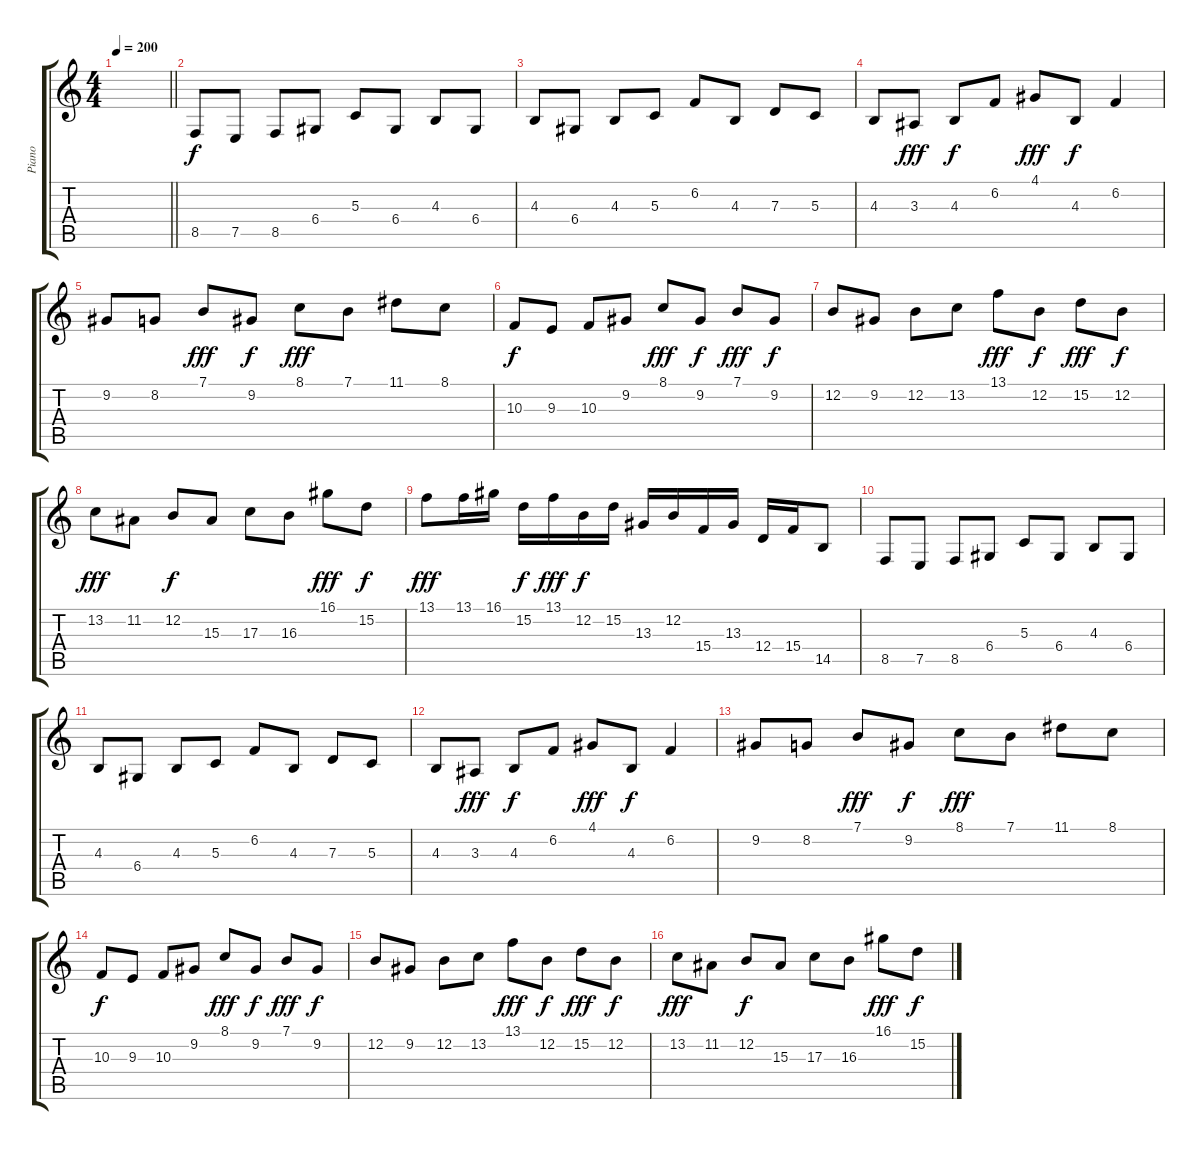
\track ("Piano" "Piano") {instrument brightacousticpiano}
\staff {score tabs}
\tuning (E4 B3 G3 D3 A2 E2) {hide}
\ts (4 4)
\tempo 200
\clef g2
\barLineRight lightlight
\ks c
|
8.5.8 7.5.8 8.5.8 6.4.8 5.3.8 6.4.8 4.3.8 6.4.8 |
4.3.8 6.4.8 4.3.8 5.3.8 6.2.8 4.3.8 7.3.8 5.3.8 |
4.3.8 3.3.8{dy fff} 4.3.8{dy f} 6.2.8 4.1.8{dy fff} 4.3.8{dy f} 6.2.4 |
9.2.8 8.2.8 7.1.8{dy fff} 9.2.8{dy f} 8.1.8{dy fff} 7.1.8 11.1.8 8.1.8 |
10.3.8{dy f} 9.3.8 10.3.8 9.2.8 8.1.8{dy fff} 9.2.8{dy f} 7.1.8{dy fff} 9.2.8{dy f} |
12.2.8 9.2.8 12.2.8 13.2.8 13.1.8{dy fff} 12.2.8{dy f} 15.2.8{dy fff} 12.2.8{dy f} |
13.2.8{dy fff} 11.2.8 12.2.8{dy f} 15.3.8 17.3.8 16.3.8 16.1.8{dy fff} 15.2.8{dy f} |
13.1.8{dy fff} 13.1.16 16.1.16 15.2.16{dy f} 13.1.16{dy fff} 12.2.16{dy f} 15.2.16 13.3.16 12.2.16 15.4.16 13.3.16 12.4.16 15.4.16 14.5.8 |
8.5.8 7.5.8 8.5.8 6.4.8 5.3.8 6.4.8 4.3.8 6.4.8 |
4.3.8 6.4.8 4.3.8 5.3.8 6.2.8 4.3.8 7.3.8 5.3.8 |
4.3.8 3.3.8{dy fff} 4.3.8{dy f} 6.2.8 4.1.8{dy fff} 4.3.8{dy f} 6.2.4 |
9.2.8 8.2.8 7.1.8{dy fff} 9.2.8{dy f} 8.1.8{dy fff} 7.1.8 11.1.8 8.1.8 |
10.3.8{dy f} 9.3.8 10.3.8 9.2.8 8.1.8{dy fff} 9.2.8{dy f} 7.1.8{dy fff} 9.2.8{dy f} |
12.2.8 9.2.8 12.2.8 13.2.8 13.1.8{dy fff} 12.2.8{dy f} 15.2.8{dy fff} 12.2.8{dy f} |
13.2.8{dy fff} 11.2.8 12.2.8{dy f} 15.3.8 17.3.8 16.3.8 16.1.8{dy fff} 15.2.8{dy f}
